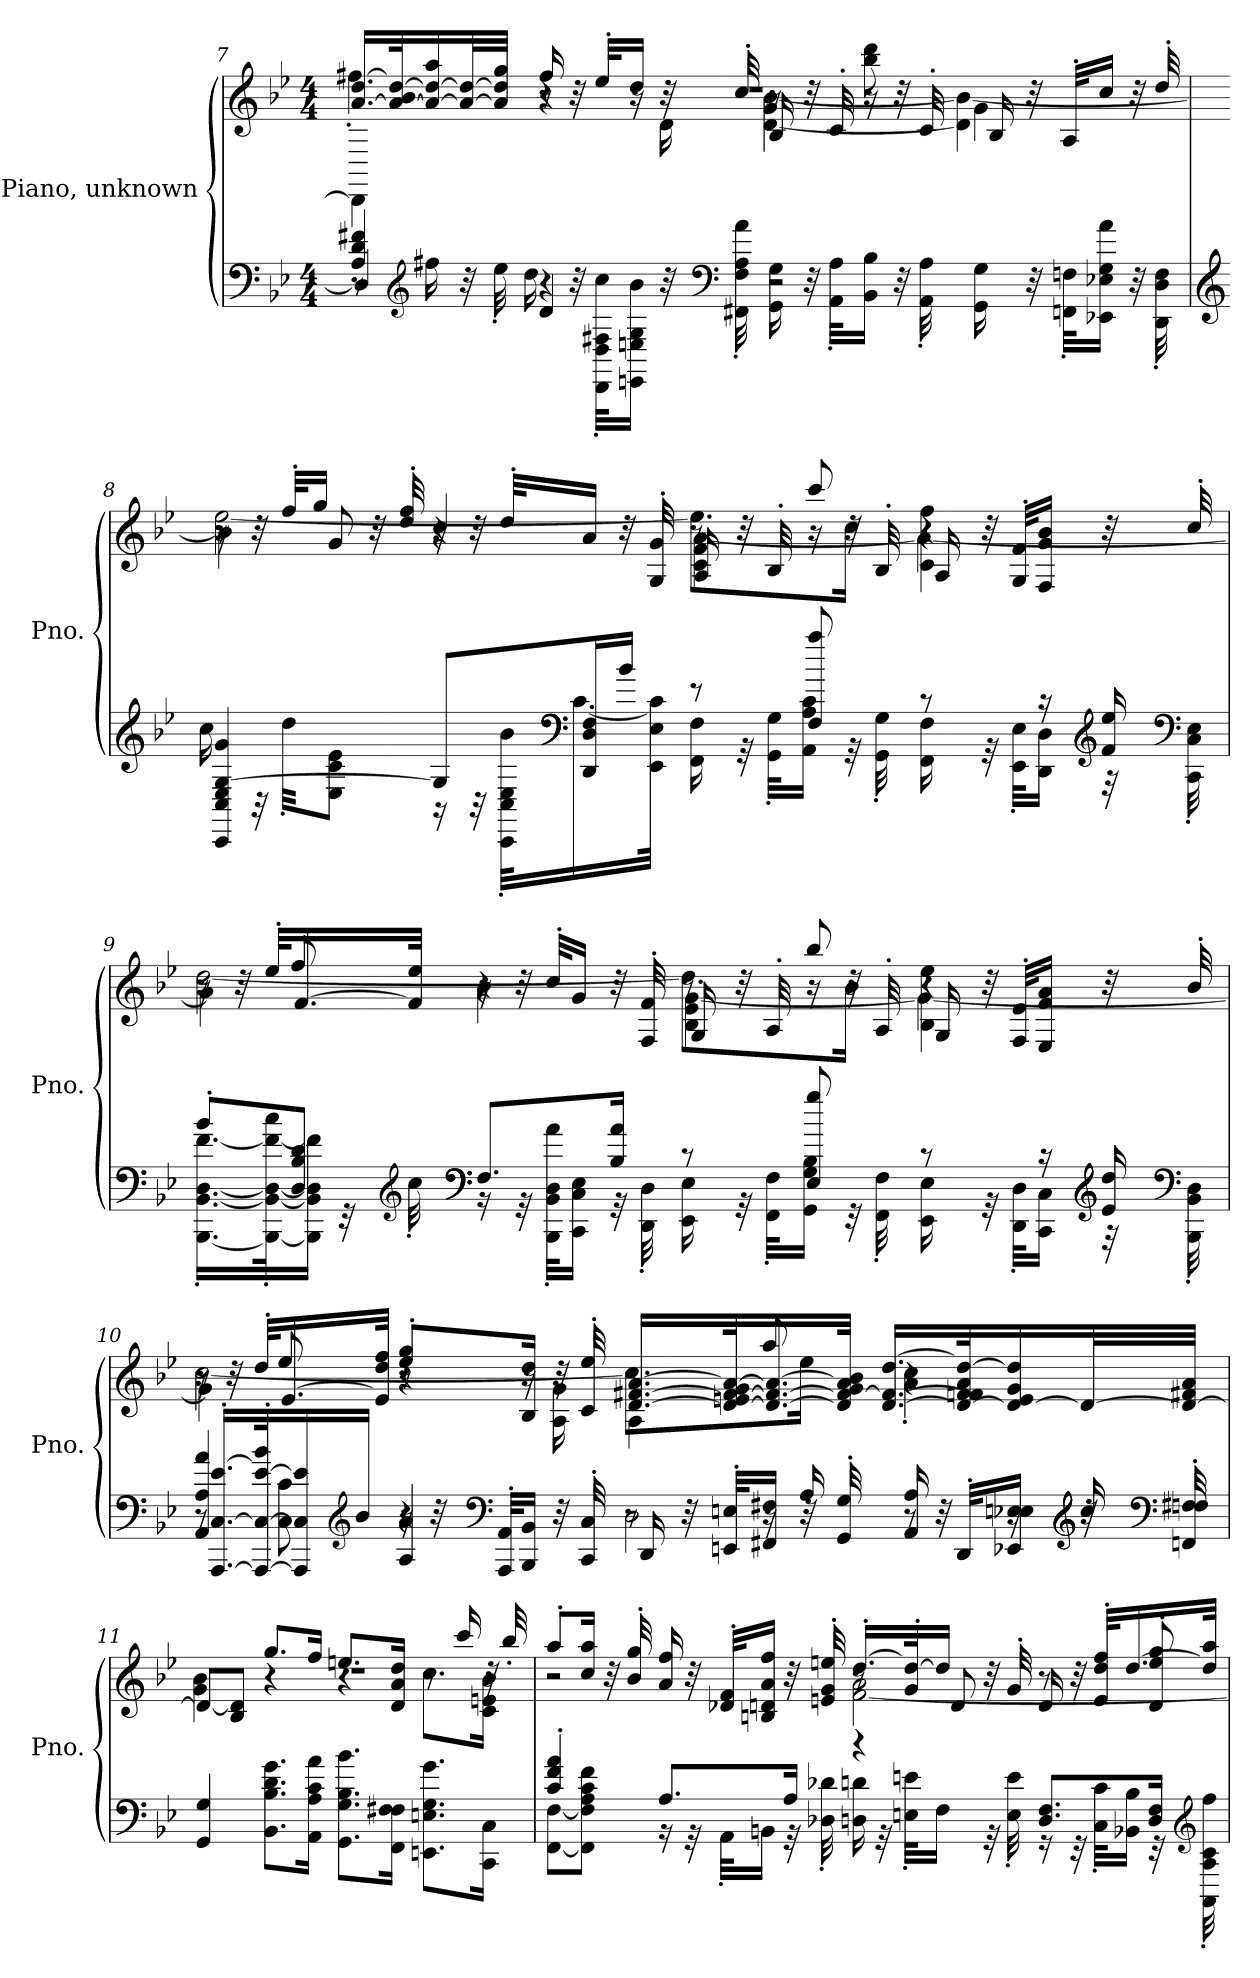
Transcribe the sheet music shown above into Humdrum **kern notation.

**kern	**kern
*part1	*part1
*staff2	*staff1
*I"Piano, unknown	*
*I'Pno.	*
!!LO:LB:g=z
*clefF4	*clefG2
*k[b-e-]	*k[b-e-]
*M4/4	*M4/4
=7	=7
*^	*^
*	*^	*	*^
*	*	*	*	*	*^
4A/ 4d/ 4f#X/	8r	4D/]	1r	4DD\]	[16.a/ [16.dd/LL	4ff#X'\
.	.	.	.	.	32a/_ 32b-/ 32dd/_K	.
*clefG2	*	*	*	*	*	*
.	16ff#X\	.	.	.	16a/_ 16dd/_ 16aa/	.
.	32r	.	.	.	32a/_ 32dd/_L	.
.	32ee-'\	.	.	.	32a/] 32dd/] 32gg/JJJ	.
4d/	16dd\	4r	.	4r	16ff#/	8r
.	32r	.	.	.	32r	.
.	32DD\' 32D\' 32F#X\' 32cc\'KLL	.	.	.	32ee-'/KLL	.
.	16EEn\ 16En\ 16G\ 16b-\JJ	.	.	.	16dd/JJ	16r
.	32r	.	.	.	32r	16d\
*clefF4	*	*	*	*	*	*
.	32FF#X\' 32F#\' 32A\' 32a\'	.	.	.	32cc'/	.
2r	16GG\ 16G\	2r	.	8r	16B-/	[4d\ 4g\ [4b-\
.	32r	.	.	.	32r	.
.	32AA\' 32A\'KLL	.	.	.	32c'/	.
.	16BB-\ 16B-\JJ	.	.	8bb-\ 8ddd\	16r	.
.	32r	.	.	.	32r	.
.	32AA\' 32A\'	.	.	.	32c'/	.
.	16GG\ 16G\	.	.	4g\	16B-/	4d\] 4b-\_
.	32r	.	.	.	32r	.
.	32FFn\' 32Fn\'KLL	.	.	.	32A'/KLL	.
.	16EE-X\ 16E-X\ 16G\ 16a\JJ	.	.	.	16cc/JJ	.
.	32r	.	.	.	32r	.
.	32DD\' 32D\' 32F\'	.	.	.	32dd'/	.
*v	*v	*v	*	*	*	*
!!LO:LB:g=z	!!	!!	!!
=8	=8	=8	=8	=8
*clefG2	*	*	*	*
*^	*	*	*	*
4CC/ 4C/ 4E-/ [4G/ 4g/	16cc\	8r	[2ee-\	16r	4b-\]
.	32r	.	.	32r	.
.	32dd'\KKL	.	.	32ff'/KLL	.
.	8E-\ 8c\ 8e-\J	8g/	.	16gg/JJ	.
.	.	.	.	32r	.
.	.	.	.	32dd/' 32ff/'	.
8G/L]	16r	4cc/	.	16r	4r
.	32r	.	.	32r	.
.	32CC\' 32C\' 32E-\' 32b-\'KLL	.	.	32dd'/KLL	.
*clefF4	*	*	*	*	*
16DD/ 16D/ 16F/L	[16.c\	.	.	16a/JJ	.
16b-/JJ	.	.	.	32r	.
.	32EE-\ 32E-\ 32c\]JJk	.	.	32G/' 32g/'	.
8r	16FF\ 16F\	8r	8.ee-\L]	16A/	4c\ 4f\ [4a\
.	32r	.	.	32r	.
.	32GG\' 32G\'KLL	.	.	32B-'/	.
8F/ 8aa/	16AA\ 16A\ 16c\JJ	8ccc/	.	16r	.
.	32r	.	16cc\Jk	32r	.
.	32GG\' 32G\'	.	.	32B-'/	.
8r	16FF\ 16F\	4r	4c\ 4ff\	16A/	4a\_
.	32r	.	.	32r	.
.	32EE-\' 32E-\'KLL	.	.	32G/' 32f/'KLL	.
16r	16DD\ 16D\JJ	.	.	16F/ 16g/ 16b-/JJ	.
*clefG2	*	*	*	*	*
16f/ 16ee-/	32r	.	.	32r	.
*clefF4	*	*	*	*	*
.	32CC\' 32C\' 32E-\'	.	.	32cc'/	.
!!LO:LB:g=z	!!	!!	!!
=9	=9	=9	=9	=9	=9
8b-'/L	[16.BBB-\' [16.BB-\' [16.D\' [16.f\'LL	8r	[2dd\	16r	4a\]
.	.	.	.	32r	.
.	32BBB-\_' 32BB-\_' 32D\_' 32f\_' 32cc\'K	.	.	32ee-'/KLL	.
8D/ 8B-/ 8d/J	16BBB-\] 16BB-\] 16D\] 16f\]JJ	8ff'/	.	[16.f/	.
.	32r	.	.	.	.
*clefG2	*	*	*	*	*
.	32cc'\	.	.	32f/] 32ee-/JJk	.
*clefF4	*	*	*	*	*
8.F/L	16r	4r	.	16r	4b-\
.	32r	.	.	32r	.
.	32BBB-\' 32BB-\' 32D\' 32a\'KLL	.	.	32cc'/KLL	.
.	16CC\ 16C\ 16E-\JJ	.	.	16g/JJ	.
16B-/ 16a/Jk	32r	.	.	32r	.
.	32DD\' 32D\'	.	.	32F/' 32f/'	.
8r	16EE-\ 16E-\	8r	8.dd\L]	16G/	4B-\ 4e-\ [4g\
.	32r	.	.	32r	.
.	32FF\' 32F\'KLL	.	.	32A'/	.
8E-/ 8gg/	16GG\ 16G\ 16B-\JJ	8bb-/	.	16r	.
.	32r	.	16b-\Jk	32r	.
.	32FF\' 32F\'	.	.	32A'/	.
8r	16EE-\ 16E-\	4r	4B-\ 4ee-\	16G/	4g\_
.	32r	.	.	32r	.
.	32DD\' 32D\'KLL	.	.	32F/' 32e-/'KLL	.
16r	16CC\ 16C\JJ	.	.	16E-/ 16f/ 16a/JJ	.
*clefG2	*	*	*	*	*
16e-/ 16dd/	32r	.	.	32r	.
*clefF4	*	*	*	*	*
.	32BBB-\' 32BB-\' 32D\'	.	.	32b-'/	.
!!LO:PB:g=z	!!	!!	!!
=10	=10	=10	=10	=10	=10
*	*^	*	*	*	*
4AA/ 4A/ 4a/	8r	[16.AAA/' [16.C/' [16.e-/'LL	8r	[2cc\	16r	4g\]
.	.	.	.	.	32r	.
.	.	32AAA/_' 32C/_' 32e-/_' 32b-/'K	.	.	32dd'/KLL	.
.	8C\ 8c\	16AAA/] 16C/] 16e-/]	8ee-'/	.	[16.e-/	.
*clefG2	*	*	*	*	*	*
.	.	16b-/JJ	.	.	.	.
.	.	.	.	.	32e-/] 32dd/ 32ff/JJk	.
4A/ 4a/	4r	16r	4r	.	8ee-/' 8gg/'L	8r
.	.	32r	.	.	.	.
*clefF4	*	*	*	*	*	*
.	.	32AAA/' 32AA/'KLL	.	.	.	.
.	.	16BBB-/ 16BB-/JJ	.	.	16B-/ 16dd/Jk	16r
.	.	32r	.	.	32r	16A\ 16g\
.	.	32CC/' 32C/'	.	.	32c/' 32ee-/'	.
8r	2D\	16DD/	8r	8.cc\L]	[16.d/ [16.f#X/ [16.a/LL	4A\
.	.	32r	.	.	.	.
.	.	32EEn/' 32En/'KLL	.	.	32d/_ 32en/ 32f#/_ 32g/ 32a/_K	.
16r	.	16FF#X/ 16F#X/JJ	8aa/	.	16.d/_ 16.f#/_ 16.a/_	.
16A/	.	32r	.	16ee-\Jk	.	.
.	.	32GG/' 32G/'	.	.	32d/] 32f#/_ 32g/ 32a/] 32b-/JJk	.
8r	.	16AA/ 16A/	4r	4a\' 4cc\'	[16.d/ 16.f#/_ [16.dd/LL	4r
.	.	32r	.	.	.	.
.	.	32DD'/KLL	.	.	32d/_ 32fn/ 32f#/] 32a/ 32dd/_K	.
16r	.	16EE-X/ 16E-X/ 16En/JJ	.	.	16d/_ 16e/ 16g/ 16dd/]	.
*clefG2	*	*	*	*	*	*
16cc/	.	32r	.	.	32d/L_	.
*clefF4	*	*	*	*	*	*
.	.	32FFn/' 32Fn/' 32F#X/'	.	.	32d/_ 32f#X/ 32a/JJJ	.
*v	*v	*v	*	*	*	*
*	*	*	*v	*v
!!LO:LB:g=z
=11	=11	=11	=11
4GG/ 4G/	1r	8d/L_	4g\ 4b-\
.	.	8B-/ 8d/]J	.
8.BB-\ 8.B-\ 8.d\ 8.g\L	.	8.gg/L	4r
16AA\ 16A\ 16c\ 16a\Jk	.	16ff/Jk	.
8.GG\ 8.G\ 8.B-\ 8.b-\L	.	8.een/L	4r
16FF\ 16F\ 16F#X\Jk	.	16d/ 16a/ 16dd/Jk	.
8.EEn\ 8.En\ 8.G\ 8.g\L	.	8r	8.cc\L
.	.	16ccc/	.
16CC\ 16C\Jk	.	32r	16c\ 16en\ 16b-\Jk
.	.	32bb-'/	.
!!LO:LB:g=z	!!	!!
=12	=12	=12	=12
*^	*	*	*
4c/' 4f/' 4a/'	[8FF\ [8F\L	8aa'/L	2r	2r
.	8FF\] 8F\] 8A\ 8c\ 8f\J	16cc/ 16aa/Jk	.	.
.	.	32r	.	.
.	.	32b-/' 32gg/'	.	.
8.A/L	16r	16a/ 16ff/	.	.
.	32r	32r	.	.
.	32AA'\KLL	32d-X/' 32f/'KLL	.	.
.	16BBn\JJ	16Bn/ 16dn/ 16a/ 16ff/JJ	.	.
16A/Jk	32r	32r	.	.
.	32D-X\' 32d-X\'	32en/' 32g/' 32een/'	.	.
4r	16Dn\ 16dn\	[16.dd'/LL	[2f\ 2a\	8r
.	32r	.	.	.
.	32En\' 32en\'KLL	32g/' 32dd/_'K	.	.
.	16F\JJ	16dd/JJ]	.	8d/
.	32r	32r	.	.
.	32E\' 32e\'	32g'/	.	.
8.D/ 8.F/L	16r	16d/	.	8r
.	32r	32r	.	.
.	32C\' 32c\'KLL	32e/' 32dd/' 32ff/'KLL	.	.
.	16BB-X\ 16B-\JJ	[16.dd/	.	8d/' 8ee/' 8gg/'
16D/ 16F/Jk	32r	.	.	.
*clefG2	*	*	*	*
.	32AA\' 32A\' 32c\' 32ff\'	32dd/] 32aa/JJk	.	.
*v	*v	*	*	*
*	*v	*v	*v
=	=
*-	*-
